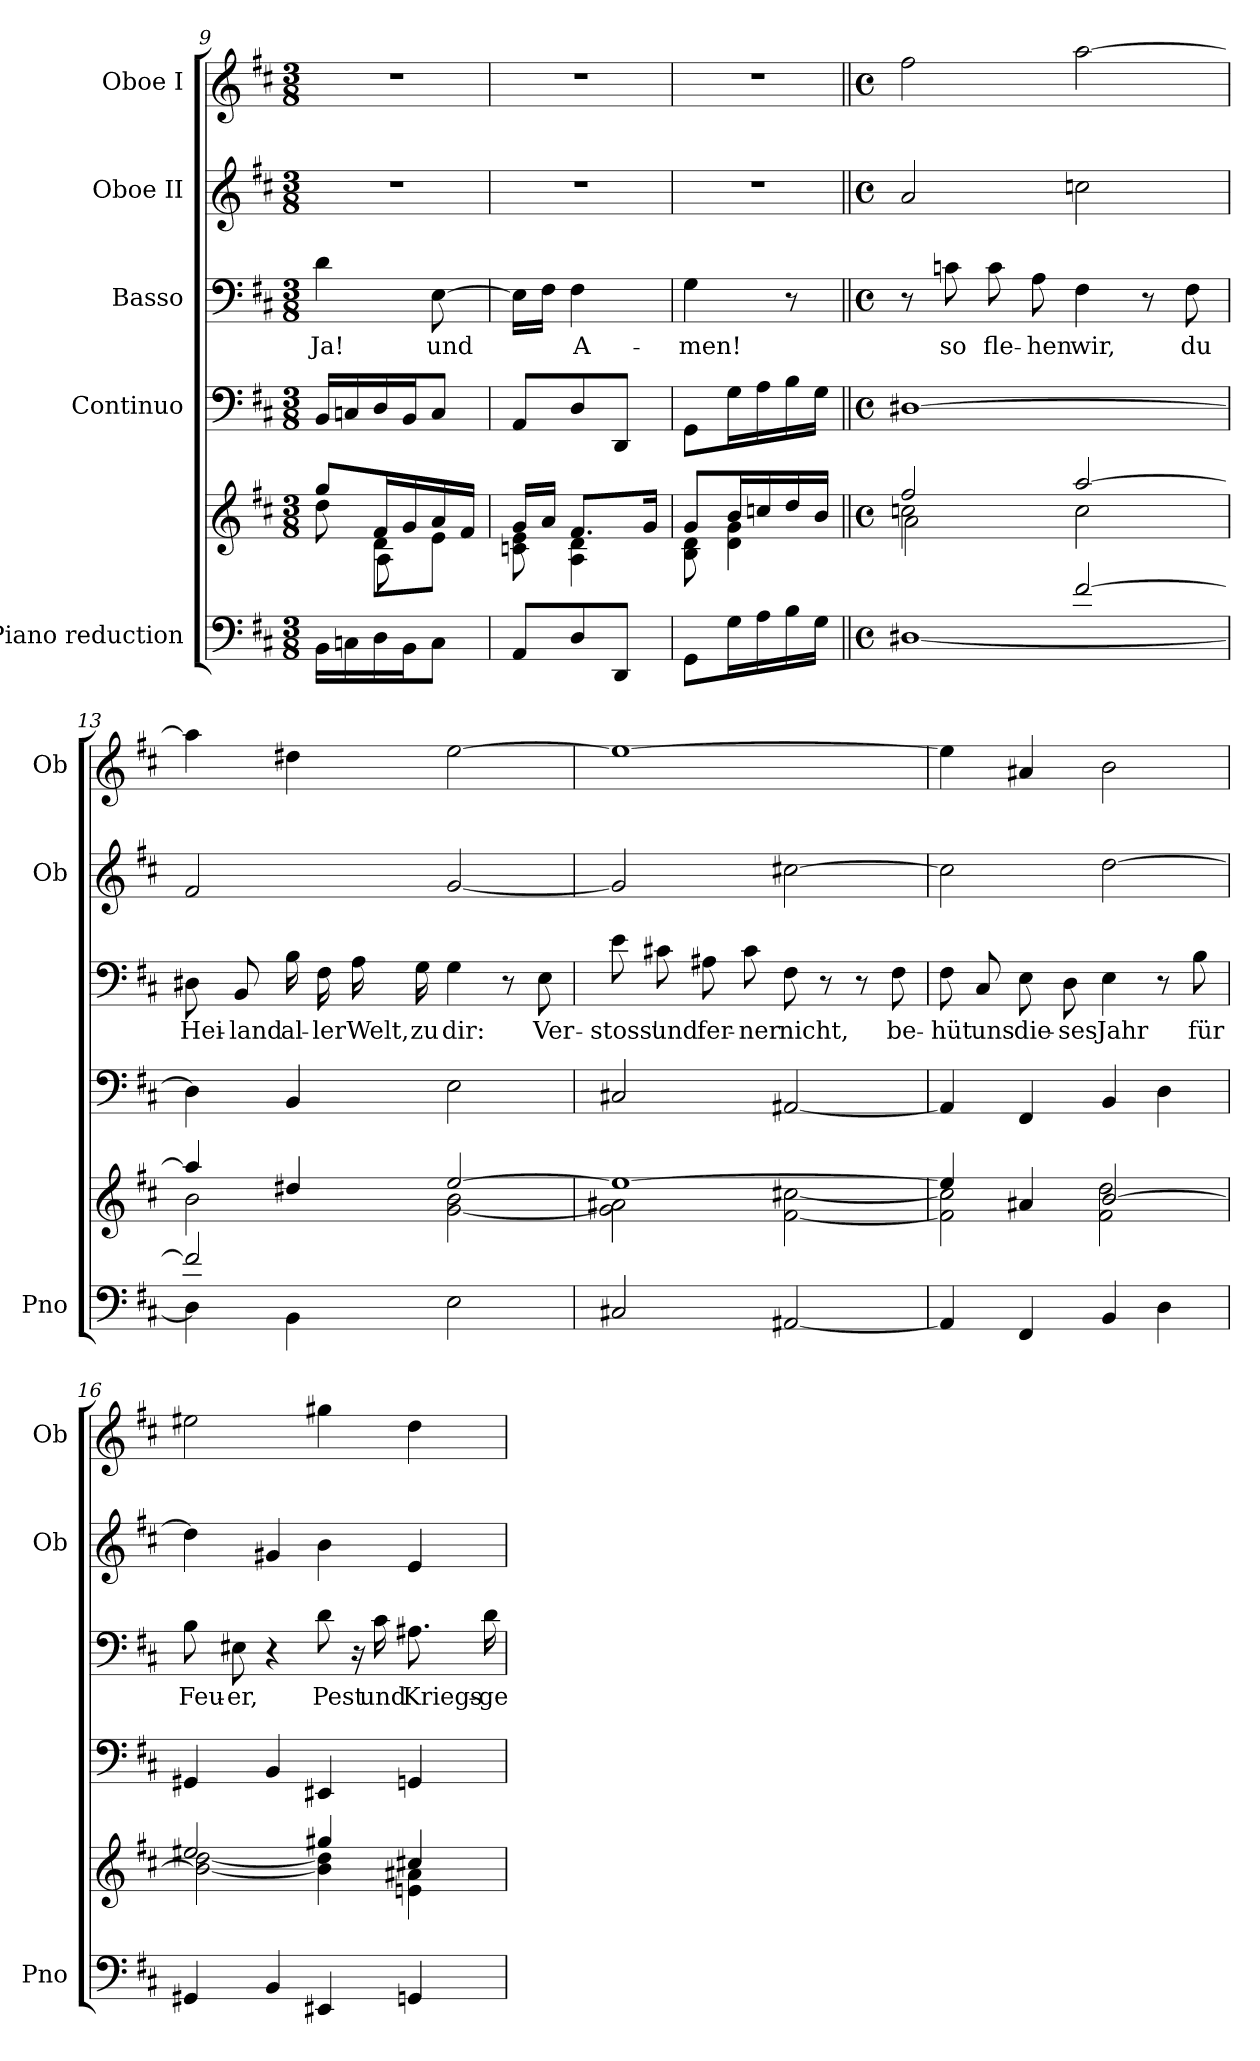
**kern	**kern	**kern	**kern	**text	**kern	**kern
*part5	*part5	*part4	*part3	*part3	*part2	*part1
*staff6	*staff5	*staff4	*staff3	*staff3	*staff2	*staff1
*I"Piano reduction	*	*I"Continuo	*I"Basso	*	*I"Oboe II	*I"Oboe I
*I'Pno	*	*	*	*	*I'Ob	*I'Ob
*clefF4	*clefG2	*clefF4	*clefF4	*	*clefG2	*clefG2
*k[f#c#]	*k[f#c#]	*k[f#c#]	*k[f#c#]	*	*k[f#c#]	*k[f#c#]
*M3/8	*M3/8	*M3/8	*M3/8	*	*M3/8	*M3/8
=9	=9	=9	=9	=9	=9	=9
*^	*^	*	*	*	*	*
*	*	*	*^	*	*	*	*	*
!	!	!	!	!	!	!	!LO:LY:b	!	!
8ryy	16BB\LL	8gg/L	8dd\	8ryy	16BB/LL	4d\	Ja!	4.r	4.r
.	16Cn\	.	.	.	16Cn/	.	.	.	.
8ryy	16D\	16f#/L	8d\L	8A\L	16D/	.	.	.	.
.	16BB\J	16g/	.	.	16BB/J	.	.	.	.
!	!	!	!	!	!	!	!LO:LY:b	!	!
8E/J	8C\J	16a/	8e\J	8ryy	8C/J	[8E\	und	.	.
.	.	16f#/JJ	.	.	.	.	.	.	.
*v	*v	*	*	*	*	*	*	*	*
*	*	*v	*v	*	*	*	*	*
=10	=10	=10	=10	=10	=10	=10	=10
8AA/L	16g/LL	8cn\ 8e\	8AA/L	16E\LL]	.	4.r	4.r
.	16a/JJ	.	.	16F#\JJ	.	.	.
!	!	!	!	!	!LO:LY:b	!	!
8D/	8.f#/L	4A\ 4d\	8D/	4F#\	A-	.	.
8DD/J	.	.	8DD/J	.	.	.	.
.	16g/Jk	.	.	.	.	.	.
=11	=11	=11	=11	=11	=11	=11	=11
!	!	!	!	!	!LO:LY:b	!	!
8GG\L	8g/L	8B\ 8d\	8GG\L	4G\	-men!	4.r	4.r
16G\L	16b/L	4d\ 4g\	16G\L	.	.	.	.
16A\	16ccn/	.	16A\	.	.	.	.
16B\	16dd/	.	16B\	8r	.	.	.
16G\JJ	16b/JJ	.	16G\JJ	.	.	.	.
*	*v	*v	*	*	*	*	*
=12||	=12||	=12||	=12||	=12||	=12||	=12||
*M4/4	*M4/4	*M4/4	*M4/4	*	*M4/4	*M4/4
*met(c)	*met(c)	*met(c)	*met(c)	*	*met(c)	*met(c)
*	*	*	*	*	*	*MM60
*^	*^	*	*	*	*	*
*	*	*	*^	*	*	*	*	*
2ryy	[1D#X	2ff#/	2ccn\	2a\	[1D#X	8r	.	2a/	2ff#\
!	!	!	!	!	!	!	!LO:LY:b	!	!
.	.	.	.	.	.	8cn\	so	.	.
!	!	!	!	!	!	!	!LO:LY:b	!	!
.	.	.	.	.	.	8c\	fle-	.	.
!	!	!	!	!	!	!	!LO:LY:b	!	!
.	.	.	.	.	.	8A\	-hen	.	.
!	!	!	!	!	!	!	!LO:LY:b	!	!
[2f#/	.	[2aa/	2cc\	2ryy	.	4F#\	wir,	2ccn\	[2aa\
.	.	.	.	.	.	8r	.	.	.
!	!	!	!	!	!	!	!LO:LY:b	!	!
.	.	.	.	.	.	8F#\	du	.	.
*	*	*	*v	*v	*	*	*	*	*
=13	=13	=13	=13	=13	=13	=13	=13	=13
!	!	!	!	!	!	!LO:LY:b	!	!
2f#/]	4D#\]	4aa/]	2b\	4D#\]	8D#X\	Hei-	2f#/	4aa\]
!	!	!	!	!	!	!LO:LY:b	!	!
.	.	.	.	.	8BB/	-land	.	.
!	!	!	!	!	!	!LO:LY:b	!	!
.	4BB\	4dd#X/	.	4BB/	16B\	al-	.	4dd#X\
!	!	!	!	!	!	!LO:LY:b	!	!
.	.	.	.	.	16F#\	-ler	.	.
!	!	!	!	!	!	!LO:LY:b	!	!
.	.	.	.	.	16A\	Welt,	.	.
!	!	!	!	!	!	!LO:LY:b	!	!
.	.	.	.	.	16G\	zu	.	.
!	!	!	!	!	!	!LO:LY:b	!	!
2ryy	2E\	[2ee/	[2g\ 2b\	2E\	4G\	dir:	[2g/	[2ee\
.	.	.	.	.	8r	.	.	.
!	!	!	!	!	!	!LO:LY:b	!	!
.	.	.	.	.	8E\	Ver-	.	.
*v	*v	*	*	*	*	*	*	*
!!LO:LB:g=z
=14	=14	=14	=14	=14	=14	=14	=14
!	!	!	!	!	!LO:LY:b	!	!
2C#X/	1ee_	2g\] 2a#X\	2C#X/	8e\	-stoss'	2g/]	1ee_
!	!	!	!	!	!LO:LY:b	!	!
.	.	.	.	8c#X\	und	.	.
!	!	!	!	!	!LO:LY:b	!	!
.	.	.	.	8A#X\	fer-	.	.
!	!	!	!	!	!LO:LY:b	!	!
.	.	.	.	8c#\	-ner	.	.
!	!	!	!	!	!LO:LY:b	!	!
[2AA#X/	.	[2f#\ [2cc#X\	[2AA#X/	8F#\	nicht,	[2cc#X\	.
.	.	.	.	8r	.	.	.
.	.	.	.	8r	.	.	.
!	!	!	!	!	!LO:LY:b	!	!
.	.	.	.	8F#\	be-	.	.
=15	=15	=15	=15	=15	=15	=15	=15
!	!	!	!	!	!LO:LY:b	!	!
4AA#/]	4ee/]	2f#\] 2cc#\]	4AA#/]	8F#\	-hüt	2cc#\]	4ee\]
!	!	!	!	!	!LO:LY:b	!	!
.	.	.	.	8C#/	uns	.	.
!	!	!	!	!	!LO:LY:b	!	!
4FF#/	4a#X/	.	4FF#/	8E\	die-	.	4a#X/
!	!	!	!	!	!LO:LY:b	!	!
.	.	.	.	8D\	-ses	.	.
!	!	!	!	!	!LO:LY:b	!	!
4BB/	[2b/	2f#\ 2dd\	4BB/	4E\	Jahr	[2dd\	2b\
4D\	.	.	4D\	8r	.	.	.
!	!	!	!	!	!LO:LY:b	!	!
.	.	.	.	8B\	für	.	.
=16	=16	=16	=16	=16	=16	=16	=16
!	!	!	!	!	!LO:LY:b	!	!
4GG#X/	2ee#X/	2b\_ [2dd\	4GG#X/	8B\	Feu-	4dd\]	2ee#X\
!	!	!	!	!	!LO:LY:b	!	!
.	.	.	.	8E#X\	-er,	.	.
4BB/	.	.	4BB/	4r	.	4g#X/	.
!	!	!	!	!	!LO:LY:b	!	!
4EE#X/	4gg#X/	4b\] 4dd\]	4EE#X/	8d\	Pest	4b\	4gg#X\
.	.	.	.	16r	.	.	.
!	!	!	!	!	!LO:LY:b	!	!
.	.	.	.	16c#\	und	.	.
!	!	!	!	!	!LO:LY:b	!	!
4GGn/	4cc#X/	4en\ 4a#X\	4GGn/	8.A#X\	Kriegs-	4e/	4dd\
!	!	!	!	!	!LO:LY:b	!	!
.	.	.	.	16d\	-ge-	.	.
*	*v	*v	*	*	*	*	*
=	=	=	=	=	=	=
*-	*-	*-	*-	*-	*-	*-
